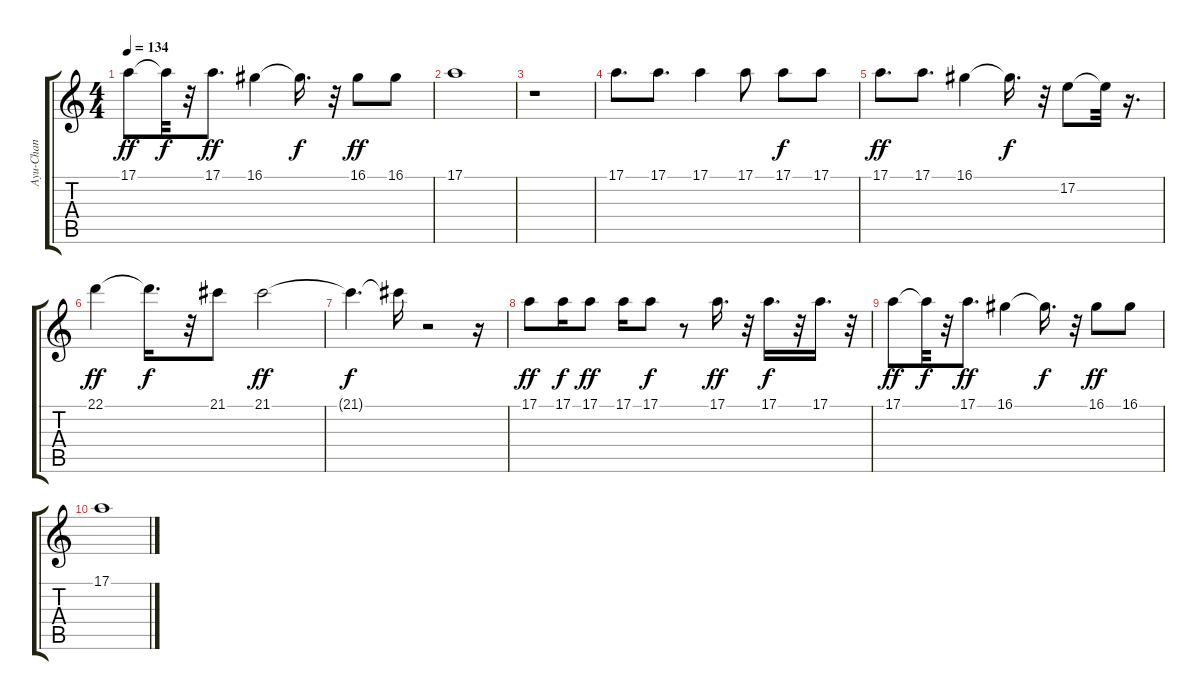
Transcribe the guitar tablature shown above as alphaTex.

\track ("Ayu-Chan" "Ayu-Chan") {instrument altosax}
\staff {score tabs}
\tuning (E4 B3 G3 D3 A2 E2) {hide}
\ts (4 4)
\tempo 134
\clef g2
\ks c
17.1.8{dy ff} 17.1{t}.32{dy f} r.32 17.1.8{d dy ff} 16.1.4 16.1{t}.16{d dy f} r.32 16.1.8{dy ff} 16.1.8 |
17.1.1 |
r.1 |
17.1.8{d} 17.1.8{d} 17.1.4 17.1.8 17.1.8{dy f} 17.1.8 |
17.1.8{d dy ff} 17.1.8{d} 16.1.4 16.1{t}.16{d dy f} r.32 17.2.8 17.2{t}.32 r.16{d} |
22.1.4{dy ff} 22.1{t}.16{d dy f} r.32 21.1.8 21.1.2{dy ff} |
21.1{t}.4{d dy f} 21.1{t}.16 r.2 r.16 |
17.1.8{dy ff} 17.1.16{dy f} 17.1.8{dy ff} 17.1.16 17.1.8{dy f} r.8 17.1.16{d dy ff} r.32 17.1.16{d dy f} r.32 17.1.16{d} r.32 |
17.1.8{dy ff} 17.1{t}.32{dy f} r.32 17.1.8{d dy ff} 16.1.4 16.1{t}.16{d dy f} r.32 16.1.8{dy ff} 16.1.8 |
17.1.1
